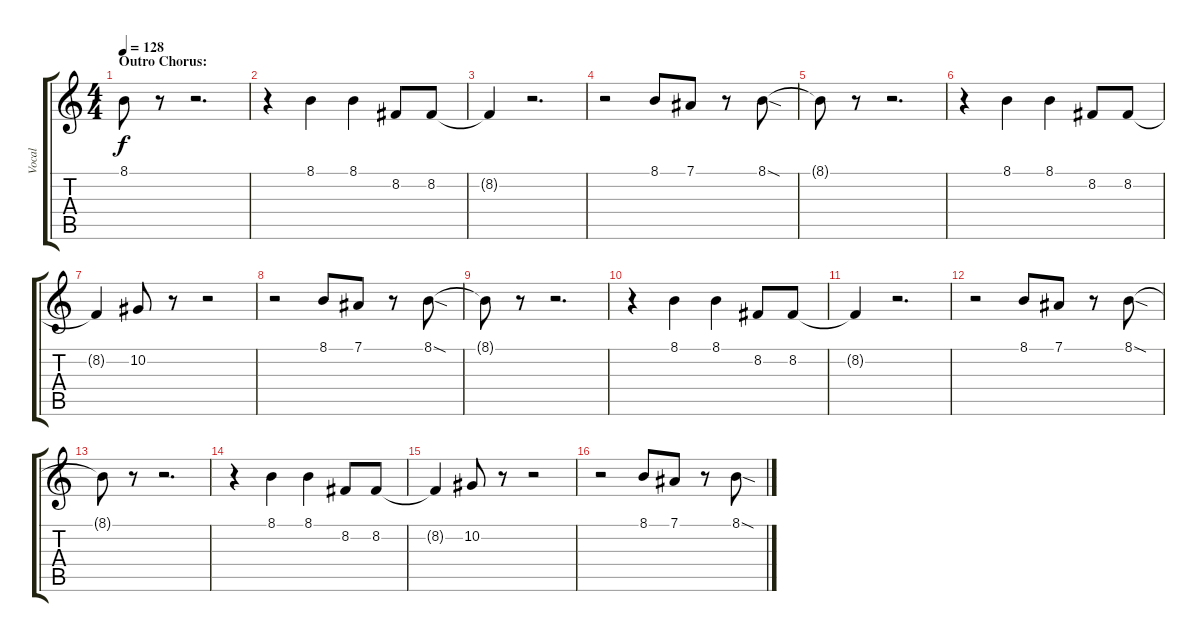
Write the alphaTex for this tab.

\track ("Vocal" "Vocal") {instrument oboe}
\staff {score tabs}
\tuning (Eb4 Bb3 Gb3 Db3 Ab2 Eb2) {hide}
\ts (4 4)
\section ("" "Outro Chorus:")
\tempo 128
\clef g2
\ks c
8.1{t}.8{dy f} r.8 r.2{d} |
r.4 8.1.4 8.1.4 8.2.8 8.2.8 |
8.2{t}.4 r.2{d} |
r.2 8.1.8 7.1.8 r.8 8.1{sod}.8 |
8.1{t}.8 r.8 r.2{d} |
r.4 8.1.4 8.1.4 8.2.8 8.2.8 |
8.2{t}.4 10.2.8 r.8 r.2 |
r.2 8.1.8 7.1.8 r.8 8.1{sod}.8 |
8.1{t}.8 r.8 r.2{d} |
r.4 8.1.4 8.1.4 8.2.8 8.2.8 |
8.2{t}.4 r.2{d} |
r.2 8.1.8 7.1.8 r.8 8.1{sod}.8 |
8.1{t}.8 r.8 r.2{d} |
r.4 8.1.4 8.1.4 8.2.8 8.2.8 |
8.2{t}.4 10.2.8 r.8 r.2 |
r.2 8.1.8 7.1.8 r.8 8.1{sod}.8
